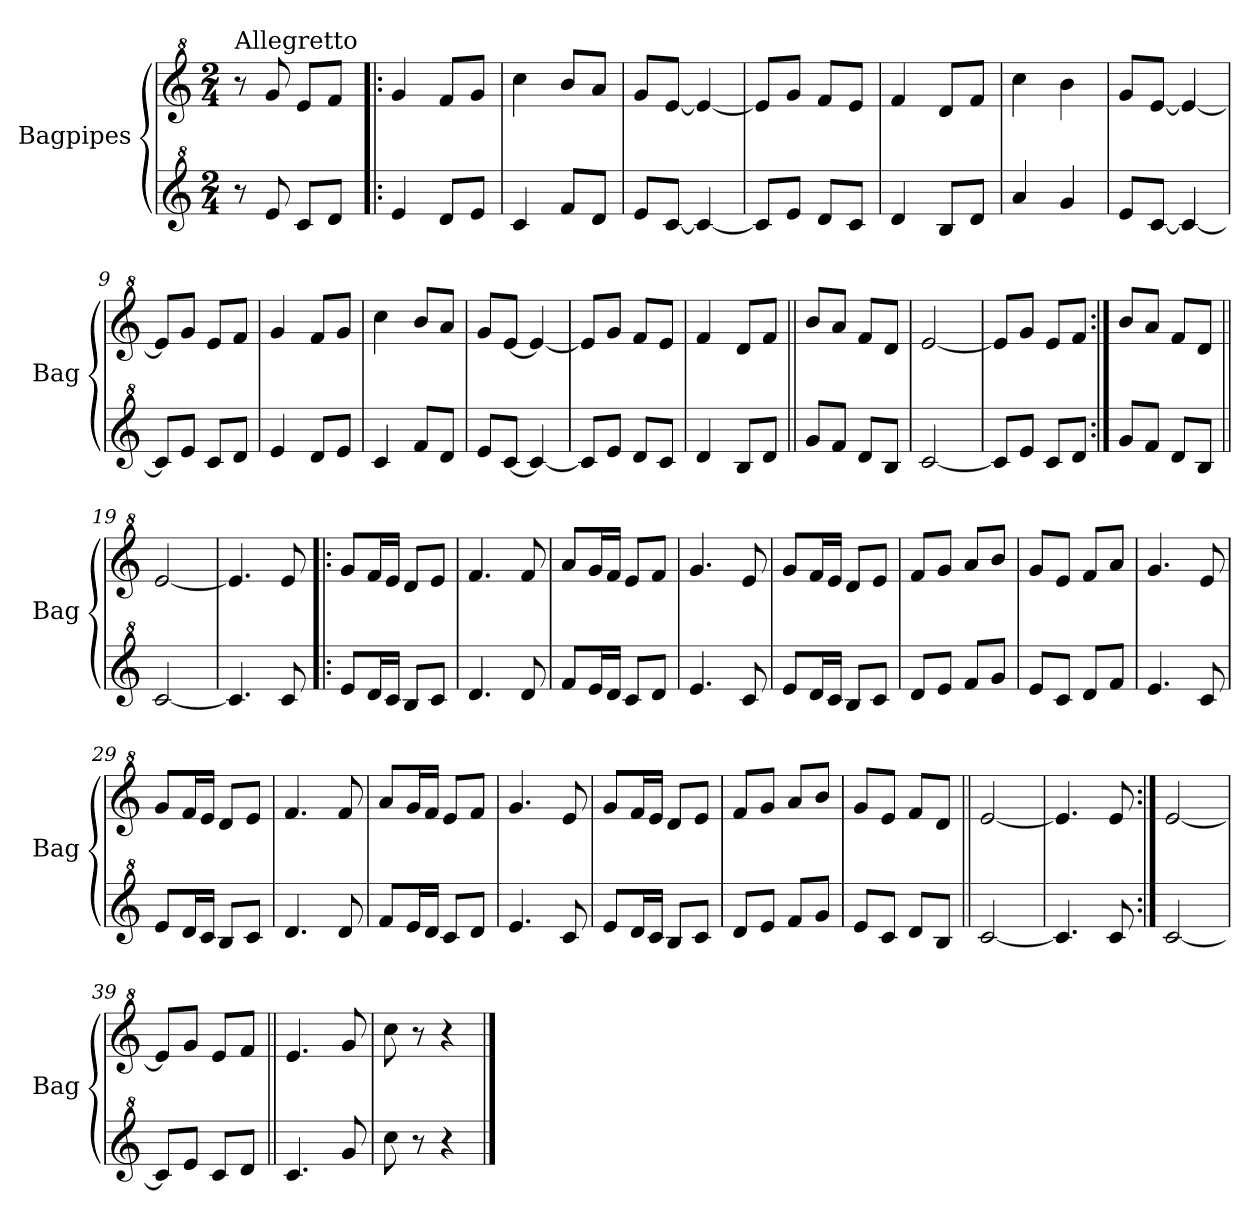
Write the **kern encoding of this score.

**kern	**kern
*part2	*part1
*staff2	*staff1
*I"Bagpipes	*I"Bagpipes
*I'Bag	*I'Bag
*clefG^2	*clefG^2
*k[]	*k[]
*C:	*C:
*M2/4	*M2/4
=1	=1
!	!LO:TX:a:t=Allegretto
8r	8r
8ee/	8gg/
8cc/L	8ee/L
8dd/J	8ff/J
=2!|:	=2!|:
4ee/	4gg/
8dd/L	8ff/L
8ee/J	8gg/J
=3	=3
4cc/	4ccc\
8ff/L	8bb/L
8dd/J	8aa/J
=4	=4
8ee/L	8gg/L
[8cc/J	[8ee/J
4cc/_	4ee/_
=5	=5
8cc/L]	8ee/L]
8ee/J	8gg/J
8dd/L	8ff/L
8cc/J	8ee/J
=6	=6
4dd/	4ff/
8b/L	8dd/L
8dd/J	8ff/J
=7	=7
4aa/	4ccc\
4gg/	4bb\
=8	=8
8ee/L	8gg/L
[8cc/J	[8ee/J
4cc/_	4ee/_
=9	=9
8cc/L]	8ee/L]
8ee/J	8gg/J
8cc/L	8ee/L
8dd/J	8ff/J
=10	=10
4ee/	4gg/
8dd/L	8ff/L
8ee/J	8gg/J
!!LO:LB:g=z
=11	=11
4cc/	4ccc\
8ff/L	8bb/L
8dd/J	8aa/J
=12	=12
8ee/L	8gg/L
[8cc/J	[8ee/J
4cc/_	4ee/_
=13	=13
8cc/L]	8ee/L]
8ee/J	8gg/J
8dd/L	8ff/L
8cc/J	8ee/J
=14	=14
4dd/	4ff/
8b/L	8dd/L
8dd/J	8ff/J
=15||	=15||
8gg/L	8bb/L
8ff/J	8aa/J
8dd/L	8ff/L
8b/J	8dd/J
=16	=16
[2cc/	[2ee/
=17	=17
8cc/L]	8ee/L]
8ee/J	8gg/J
8cc/L	8ee/L
8dd/J	8ff/J
=18:|!	=18:|!
8gg/L	8bb/L
8ff/J	8aa/J
8dd/L	8ff/L
8b/J	8dd/J
=19||	=19||
[2cc/	[2ee/
=20	=20
4.cc/]	4.ee/]
8cc/	8ee/
=21!|:	=21!|:
8ee/L	8gg/L
16dd/L	16ff/L
16cc/JJ	16ee/JJ
8b/L	8dd/L
8cc/J	8ee/J
!!LO:LB:g=z
=22	=22
4.dd/	4.ff/
8dd/	8ff/
=23	=23
8ff/L	8aa/L
16ee/L	16gg/L
16dd/JJ	16ff/JJ
8cc/L	8ee/L
8dd/J	8ff/J
=24	=24
4.ee/	4.gg/
8cc/	8ee/
=25	=25
8ee/L	8gg/L
16dd/L	16ff/L
16cc/JJ	16ee/JJ
8b/L	8dd/L
8cc/J	8ee/J
=26	=26
8dd/L	8ff/L
8ee/J	8gg/J
8ff/L	8aa/L
8gg/J	8bb/J
=27	=27
8ee/L	8gg/L
8cc/J	8ee/J
8dd/L	8ff/L
8ff/J	8aa/J
=28	=28
4.ee/	4.gg/
8cc/	8ee/
=29	=29
8ee/L	8gg/L
16dd/L	16ff/L
16cc/JJ	16ee/JJ
8b/L	8dd/L
8cc/J	8ee/J
=30	=30
4.dd/	4.ff/
8dd/	8ff/
!!LO:LB:g=z
=31	=31
8ff/L	8aa/L
16ee/L	16gg/L
16dd/JJ	16ff/JJ
8cc/L	8ee/L
8dd/J	8ff/J
=32	=32
4.ee/	4.gg/
8cc/	8ee/
=33	=33
8ee/L	8gg/L
16dd/L	16ff/L
16cc/JJ	16ee/JJ
8b/L	8dd/L
8cc/J	8ee/J
=34	=34
8dd/L	8ff/L
8ee/J	8gg/J
8ff/L	8aa/L
8gg/J	8bb/J
=35	=35
8ee/L	8gg/L
8cc/J	8ee/J
8dd/L	8ff/L
8b/J	8dd/J
=36||	=36||
[2cc/	[2ee/
=37	=37
4.cc/]	4.ee/]
8cc/	8ee/
=38:|!	=38:|!
[2cc/	[2ee/
=39	=39
8cc/L]	8ee/L]
8ee/J	8gg/J
8cc/L	8ee/L
8dd/J	8ff/J
=40||	=40||
4.cc/	4.ee/
8gg/	8gg/
!!LO:LB:g=z
=41	=41
8ccc\	8ccc\
8r	8r
4r	4r
==	==
*-	*-
